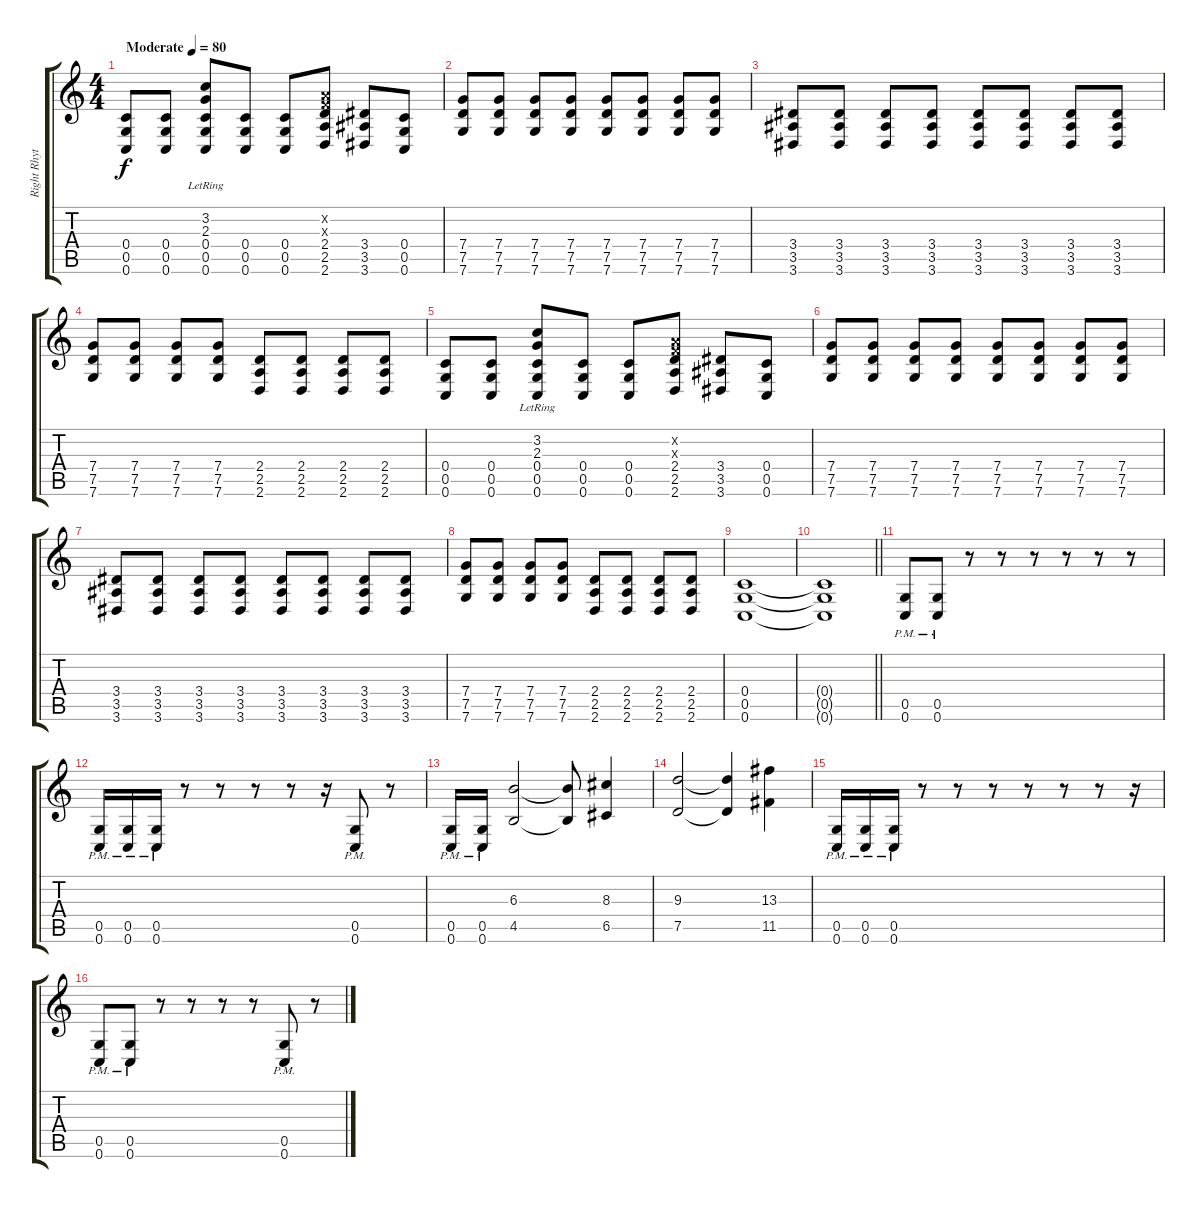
\track ("Right Rhythm" "Right Rhyt") {instrument overdrivenguitar}
\staff {score tabs}
\tuning (D4 A3 F3 C3 G2 C2) {hide}
\ts (4 4)
\tempo (80 "Moderate")
\clef g2
\ks c
(0.4 0.5 0.6).8{dy f instrument overdrivenguitar} (0.4 0.5 0.6).8 (3.2{lr} 2.3{lr} 0.4 0.5 0.6).8 (0.4 0.5 0.6).8 (0.4 0.5 0.6).8 (0.2{x} 0.3{x} 2.4 2.5 2.6).8 (3.4 3.5 3.6).8 (0.4 0.5 0.6).8 |
(7.4 7.5 7.6).8 (7.4 7.5 7.6).8 (7.4 7.5 7.6).8 (7.4 7.5 7.6).8 (7.4 7.5 7.6).8 (7.4 7.5 7.6).8 (7.4 7.5 7.6).8 (7.4 7.5 7.6).8 |
(3.4 3.5 3.6).8 (3.4 3.5 3.6).8 (3.4 3.5 3.6).8 (3.4 3.5 3.6).8 (3.4 3.5 3.6).8 (3.4 3.5 3.6).8 (3.4 3.5 3.6).8 (3.4 3.5 3.6).8 |
(7.4 7.5 7.6).8 (7.4 7.5 7.6).8 (7.4 7.5 7.6).8 (7.4 7.5 7.6).8 (2.4 2.5 2.6).8 (2.4 2.5 2.6).8 (2.4 2.5 2.6).8 (2.4 2.5 2.6).8 |
(0.4 0.5 0.6).8 (0.4 0.5 0.6).8 (3.2{lr} 2.3{lr} 0.4 0.5 0.6).8 (0.4 0.5 0.6).8 (0.4 0.5 0.6).8 (0.2{x} 0.3{x} 2.4 2.5 2.6).8 (3.4 3.5 3.6).8 (0.4 0.5 0.6).8 |
(7.4 7.5 7.6).8 (7.4 7.5 7.6).8 (7.4 7.5 7.6).8 (7.4 7.5 7.6).8 (7.4 7.5 7.6).8 (7.4 7.5 7.6).8 (7.4 7.5 7.6).8 (7.4 7.5 7.6).8 |
(3.4 3.5 3.6).8 (3.4 3.5 3.6).8 (3.4 3.5 3.6).8 (3.4 3.5 3.6).8 (3.4 3.5 3.6).8 (3.4 3.5 3.6).8 (3.4 3.5 3.6).8 (3.4 3.5 3.6).8 |
(7.4 7.5 7.6).8 (7.4 7.5 7.6).8 (7.4 7.5 7.6).8 (7.4 7.5 7.6).8 (2.4 2.5 2.6).8 (2.4 2.5 2.6).8 (2.4 2.5 2.6).8 (2.4 2.5 2.6).8 |
(0.4 0.5 0.6).1 |
\barLineRight lightlight
(0.4{t} 0.5{t} 0.6{t}).1 |
(0.5{pm} 0.6{pm}).8 (0.5{pm} 0.6{pm}).8 r.8 r.8 r.8 r.8 r.8 r.8 |
(0.5{pm} 0.6{pm}).16 (0.5{pm} 0.6{pm}).16 (0.5{pm} 0.6{pm}).16 r.8 r.8 r.8 r.8 r.16 (0.5{pm} 0.6{pm}).8 r.8 |
(0.5{pm} 0.6{pm}).16 (0.5{pm} 0.6{pm}).16 (6.3 4.5).2 (6.3{t} 4.5{t}).8 (8.3 6.5).4 |
(9.3 7.5).2 (9.3{t} 7.5{t}).4 (13.3 11.5).4 |
(0.5{pm} 0.6{pm}).16 (0.5{pm} 0.6{pm}).16 (0.5{pm} 0.6{pm}).16 r.8 r.8 r.8 r.8 r.8 r.8 r.16 |
(0.5{pm} 0.6{pm}).8 (0.5{pm} 0.6{pm}).8 r.8 r.8 r.8 r.8 (0.5{pm} 0.6{pm}).8 r.8
